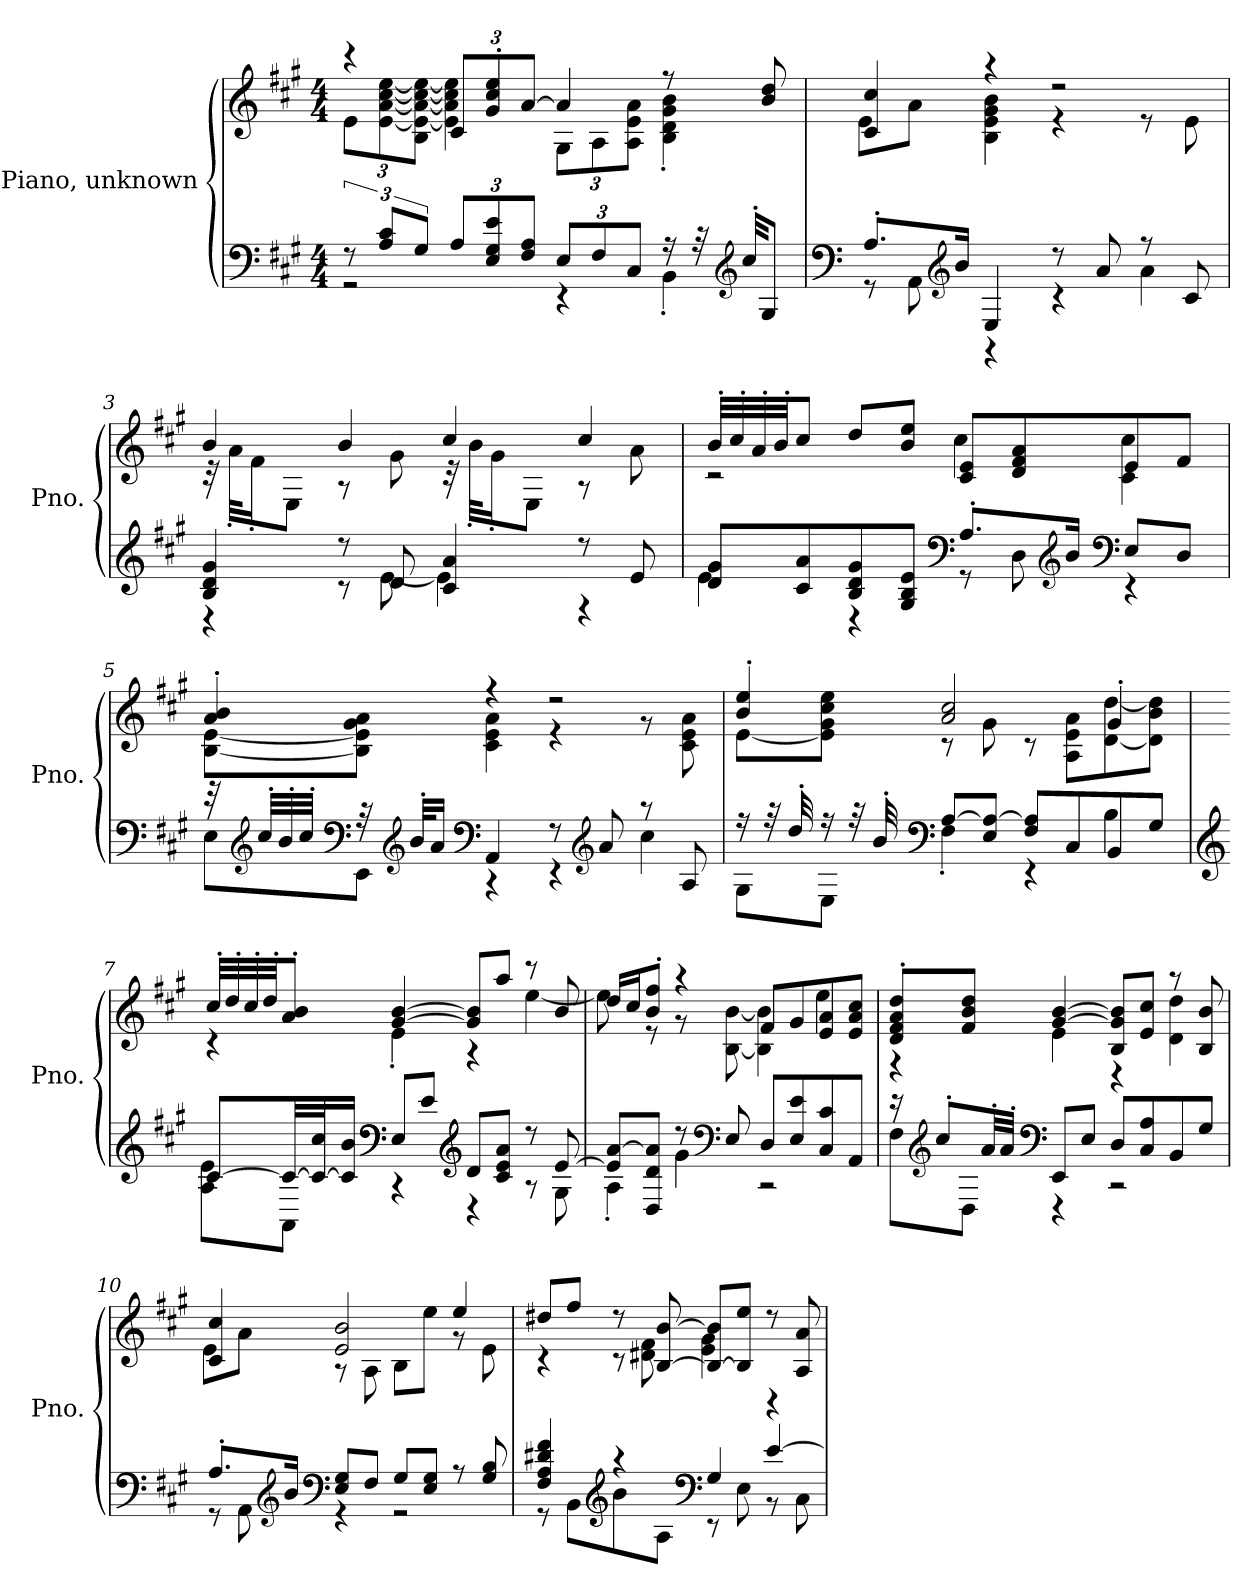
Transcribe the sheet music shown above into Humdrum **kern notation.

**kern	**kern
*part1	*part1
*staff2	*staff1
*I"Piano, unknown	*
*I'Pno.	*
*clefF4	*clefG2
*k[f#c#g#]	*k[f#c#g#]
*M4/4	*M4/4
*MM120	*MM120
=1	=1
*^	*^
*	*	*	*Xbrackettup
12r	2r	4r	12e\L
12A/ 12c#/L	.	.	[12e\ [12a\ [12cc#\ [12ee\
12G#/J	.	.	12B\ 12e\_ 12a\_ 12cc#\_ 12ee\_J
*Xbrackettup	*	*	*
12A/L	.	12c#/L	4e\] 4a\] 4cc#\] 4ee\]
12E/ 12G#/ 12e/	.	12g#/' 12cc#/' 12ee/'	.
12F#/ 12A/J	.	[12a/J	.
12E/L	4r	4a/]	12G#\L
12F#/	.	.	12A\
12C#/J	.	.	12A\ 12e\ 12a\J
16r	4BB'\	8r	4B\' 4d\' 4g#\' 4b\'
32r	.	.	.
*clefG2	*	*	*
32cc#'/KKL	.	.	.
8G#/J	.	8b/ 8dd/	.
=2	=2	=2	=2
*clefF4	*	*	*
8.A'/L	8r	4c#/ 4cc#/	8e\L
.	8AA\	.	8a\J
*clefG2	*	*	*
16b/Jk	.	.	.
4E/	4r	4r	4B\ 4e\ 4g#\ 4b\
8r	4r	2r	4r
8a/	.	.	.
8r	4a\	.	8r
8c#/	.	.	8e\
!!LO:LB:g=z	!!
=3	=3	=3	=3
4B/ 4d/ 4g#/	4r	4b/	32r
.	.	.	32a'\KLL
.	.	.	16f#'\J
.	.	.	8E\J
8r	8r	4b/	8r
8d/	[8e\	.	8g#\
4c#/ 4a/	4e\]	4cc#/	32r
.	.	.	32b'\KLL
.	.	.	16g#'\J
.	.	.	8E\J
8r	4r	4cc#/	8r
8e/	.	.	8a\
=4	=4	=4	=4
8d/ 8g#/L	4e\	32b'/LLL	2r
.	.	32cc#'/	.
.	.	32a'/	.
.	.	32b'/JJ	.
8c#/ 8a/	.	8cc#/J	.
8B/ 8d/ 8g#/	4r	8dd/L	.
8G#/ 8B/ 8e/J	.	8b/ 8ee/J	.
*clefF4	*	*	*
8.A'/L	8r	8c#/ 8e/L	4cc#\
.	8D\	8d/ 8f#/ 8a/	.
*clefG2	*	*	*
16b/Jk	.	.	.
*clefF4	*	*	*
8E/L	4r	8e/	4c#\ 4cc#\
8D/J	.	8f#/J	.
!!LO:LB:g=z	!!
=5	=5	=5	=5
32r	8E\L	4a/' 4b/'	[8B\ [8e\L
*clefG2	*	*	*
32cc#'/LLL	.	.	.
32b'/	.	.	.
32cc#'/JJJ	.	.	.
*clefF4	*	*	*
32r	8EE\J	.	8B\] 8e\] 8g#\ 8a\J
*clefG2	*	*	*
32b'/KLL	.	.	.
16a/JJ	.	.	.
*clefF4	*	*	*
4AA/	4r	4r	4c#\ 4e\ 4a\
8r	4r	2r	4r
*clefG2	*	*	*
8a/	.	.	.
8r	4cc#\	.	8r
8A/	.	.	8c#\ 8e\ 8a\
=6	=6	=6	=6
16r	8G#\L	4b/' 4ee/'	[8e\L
32r	.	.	.
32dd'/	.	.	.
16r	8E\J	.	8e\] 8g#\ 8cc#\ 8ee\J
32r	.	.	.
32b'/	.	.	.
*clefF4	*	*	*
[8A/L	4F#'\	2a/ 2cc#/	8r
8E/ 8A/_J	.	.	8g#\
8F#/ 8A/]L	4r	.	8r
8C#/	.	.	8A\ 8e\ 8a\L
8BB/	4B\	4g#'/	[8d\ [8dd\
8G#/J	.	.	8d\] 8b\ 8dd\]J
!!LO:LB:g=z	!!
=7	=7	=7	=7
*clefG2	*	*	*
[8c#/L	8A\ 8e\L	32cc#'/LLL	4r
.	.	32dd'/	.
.	.	32cc#'/	.
.	.	32dd'/JJ	.
32c#/LL_	8AA\J	8a/' 8b/'J	.
32c#/_ 32cc#/J	.	.	.
16c#/] 16b/JJ	.	.	.
*clefF4	*	*	*
8E/L	4r	[4g#/ [4b/	4e'\
8e/J	.	.	.
*clefG2	*	*	*
8d/L	4r	8g#/] 8b/]L	4r
8c#/ 8e/ 8a/J	.	8aa/J	.
8r	8r	8r	[4ee\
[8e/	8G#\	8b/	.
=8	=8	=8	=8
8e/] [8a/L	4A'\	16dd/LL	8ee\]
.	.	16cc#/J	.
8D/ 8d/ 8a/]J	.	8b/' 8ff#/'J	8r
8r	4g#\	4r	8r
*clefF4	*	*	*
8E/	.	.	[8B\ [8b\
8D/L	2r	8f#/L	4B\] 4b\]
8E/ 8e/	.	8g#/	.
8C#/ 8c#/	.	8e/ 8a/	4ee\
8AA/J	.	8e/ 8a/ 8cc#/J	.
!!LO:LB:g=z	!!
=9	=9	=9	=9
16r	8F#\L	8d/' 8f#/' 8a/' 8dd/'L	4r
*clefG2	*	*	*
8cc#'/L	.	.	.
.	8D\J	8f#/ 8b/ 8dd/J	.
32a'/LL	.	.	.
32a'/JJJ	.	.	.
*clefF4	*	*	*
8EE/L	4r	[4g#/ [4b/	4e\
8E/J	.	.	.
8D/L	2r	8B/ 8g#/] 8b/]L	4r
8C#/ 8A/	.	8e/ 8cc#/J	.
8BB/	.	8r	4d\ 4dd\
8G#/J	.	8B/ 8b/	.
=10	=10	=10	=10
8.A'/L	8r	4c#/ 4cc#/	8e\L
.	8AA\	.	8a\J
*clefG2	*	*	*
16b/Jk	.	.	.
*clefF4	*	*	*
8E/ 8G#/L	4r	2e/ 2b/	8r
8F#/J	.	.	8A\
8G#/L	2r	.	8B\L
8E/ 8G#/J	.	.	8ee\J
8r	.	4ee/	8r
8G#/ 8B/	.	.	8e\
=11	=11	=11	=11
4F#/ 4A/ 4d#X/ 4f#/	8r	8dd#X/L	4r
.	8BB\L	8ff#/J	.
*clefG2	*	*	*
4r	8b\	8r	8r
.	8A\J	[8B/ [8b/	8d#X\ 8f#\
*clefF4	*	*	*
4G#/	8r	8B/_ 8b/]L	4e\ 4g#\
.	8E\	8B/] 8ee/J	.
[4e/	8r	8r	4r
.	8C#\	8A/ 8a/	.
*v	*v	*	*
*	*v	*v
=	=
*-	*-
